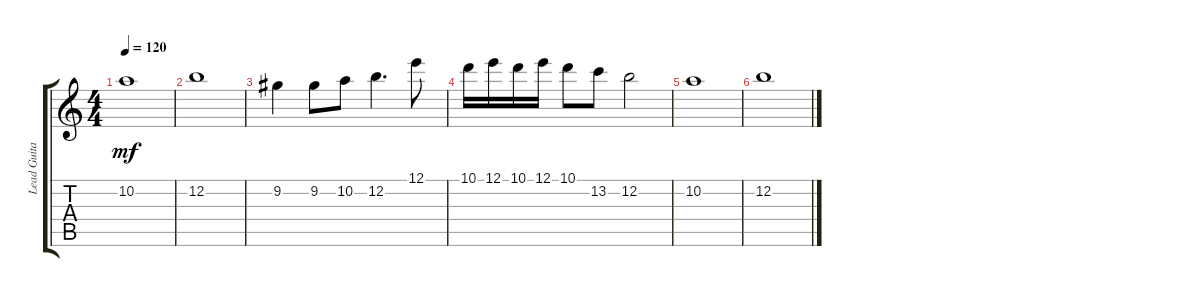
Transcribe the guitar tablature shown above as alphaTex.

\track ("Lead Guitar" "Lead Guita") {instrument overdrivenguitar}
\staff {score tabs}
\tuning (E4 B3 G3 D3 A2 E2) {hide}
\ts (4 4)
\tempo 120
\clef g2
\ks c
10.2.1{dy mf} |
12.2.1 |
9.2.4 9.2.8 10.2.8 12.2.4{d} 12.1.8 |
10.1.16 12.1.16 10.1.16 12.1.16 10.1.8 13.2.8 12.2.2 |
10.2.1 |
12.2.1
